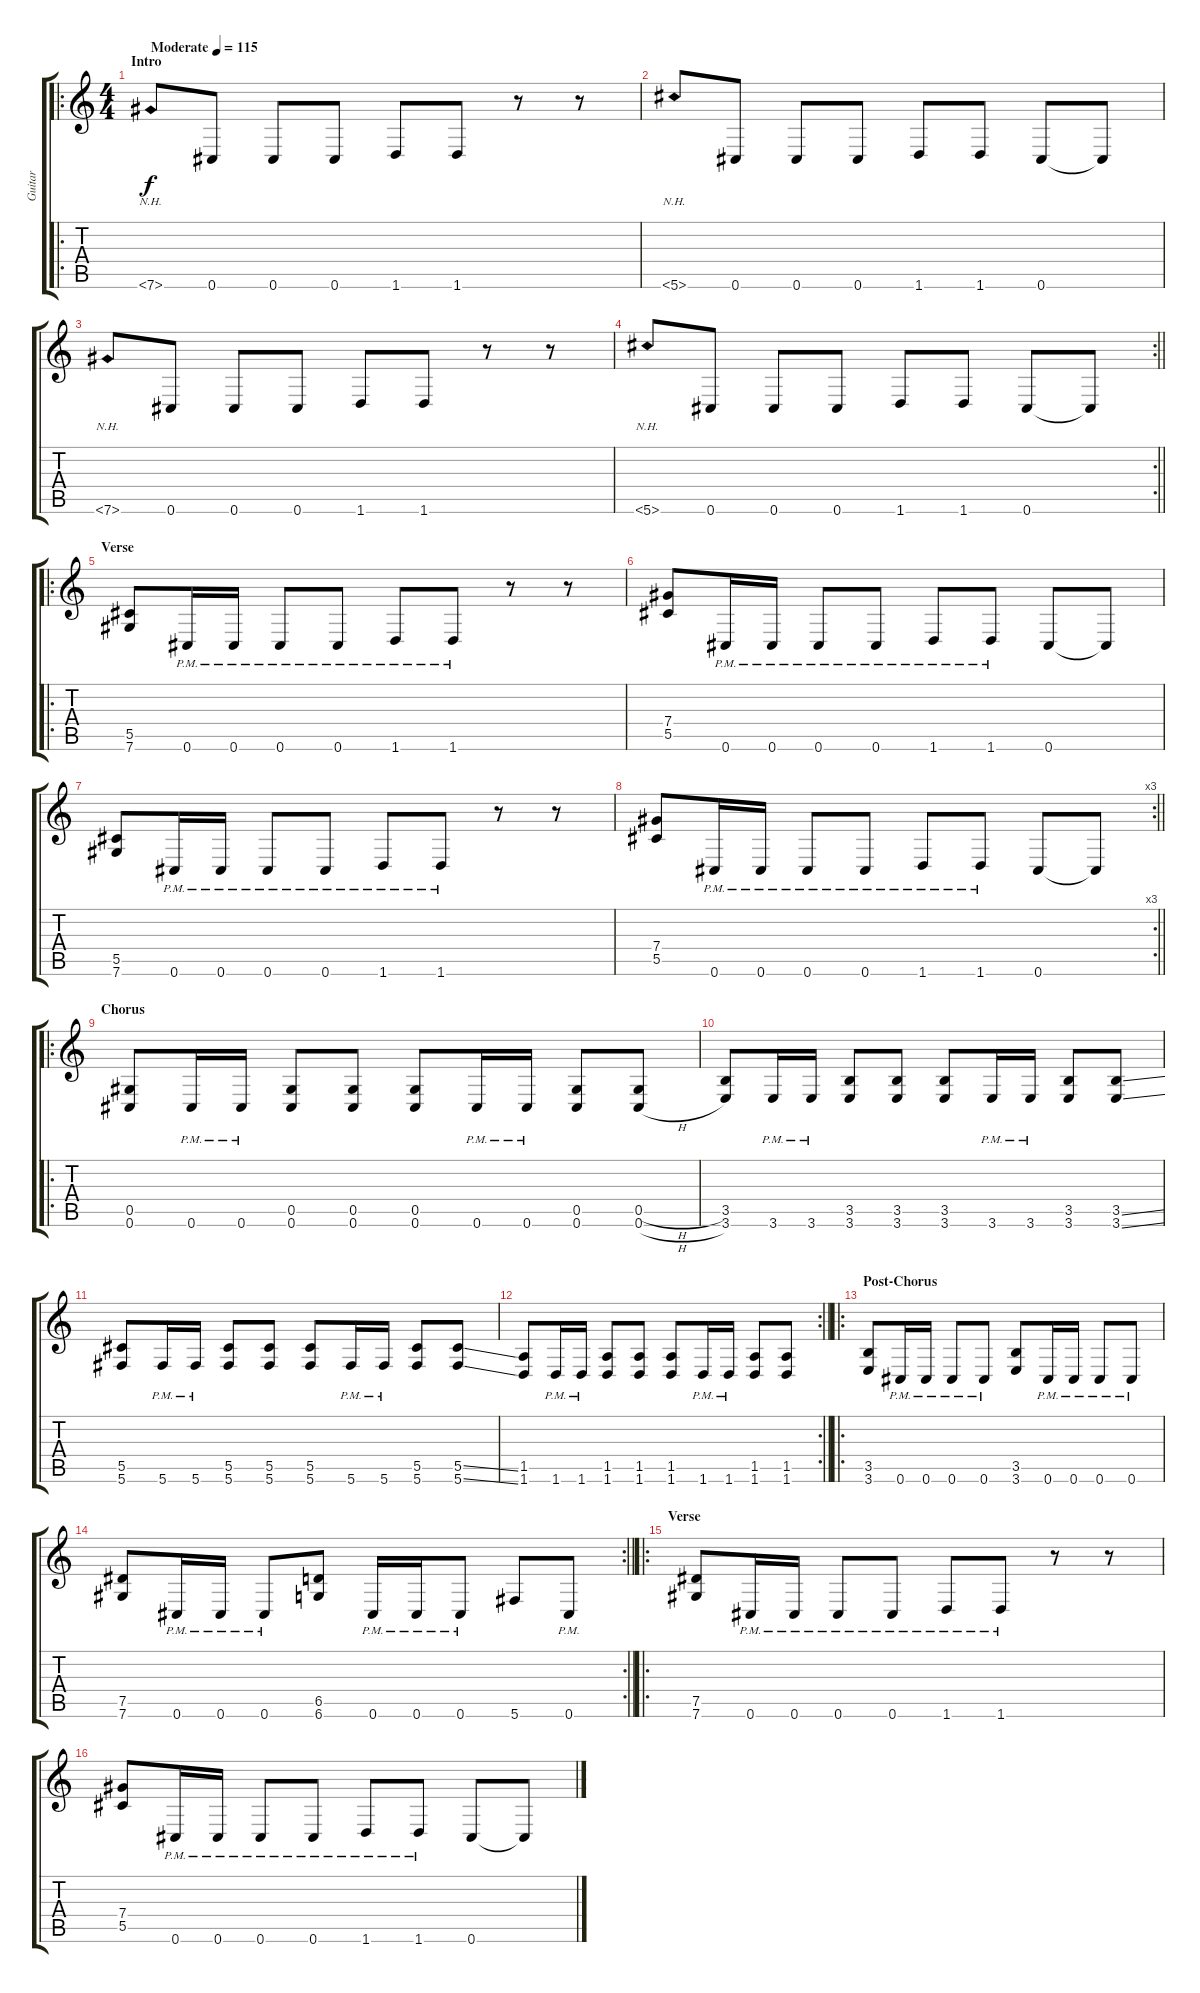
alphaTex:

\track ("Guitar" "Guitar") {instrument distortionguitar}
\staff {score tabs}
\tuning (Eb4 Bb3 Gb3 Db3 Ab2 Db2) {hide}
\ro
\ts (4 4)
\section ("" "Intro")
\tempo (115 "Moderate")
\clef g2
\ks c
7.6{nh}.8{dy f instrument distortionguitar} 0.6.8 0.6.8 0.6.8 1.6.8 1.6.8 r.8 r.8 |
5.6{nh}.8 0.6.8 0.6.8 0.6.8 1.6.8 1.6.8 0.6.8 0.6{t}.8 |
7.6{nh}.8 0.6.8 0.6.8 0.6.8 1.6.8 1.6.8 r.8 r.8 |
\rc 2
\barLineRight lightlight
5.6{nh}.8 0.6.8 0.6.8 0.6.8 1.6.8 1.6.8 0.6.8 0.6{t}.8 |
\ro
\section ("" "Verse")
(5.5 7.6).8 0.6{pm}.16 0.6{pm}.16 0.6{pm}.8 0.6{pm}.8 1.6{pm}.8 1.6{pm}.8 r.8 r.8 |
(7.4 5.5).8 0.6{pm}.16 0.6{pm}.16 0.6{pm}.8 0.6{pm}.8 1.6{pm}.8 1.6{pm}.8 0.6.8 0.6{t}.8 |
(5.5 7.6).8 0.6{pm}.16 0.6{pm}.16 0.6{pm}.8 0.6{pm}.8 1.6{pm}.8 1.6{pm}.8 r.8 r.8 |
\rc 3
\barLineRight lightlight
(7.4 5.5).8 0.6{pm}.16 0.6{pm}.16 0.6{pm}.8 0.6{pm}.8 1.6{pm}.8 1.6{pm}.8 0.6.8 0.6{t}.8 |
\ro
\section ("" "Chorus")
(0.5 0.6).8 0.6{pm}.16 0.6{pm}.16 (0.5 0.6).8 (0.5 0.6).8 (0.5 0.6).8 0.6{pm}.16 0.6{pm}.16 (0.5 0.6).8 (0.5{h} 0.6{h}).8 |
(3.5 3.6).8 3.6{pm}.16 3.6{pm}.16 (3.5 3.6).8 (3.5 3.6).8 (3.5 3.6).8 3.6{pm}.16 3.6{pm}.16 (3.5 3.6).8 (3.5{ss} 3.6{ss}).8 |
(5.5 5.6).8 5.6{pm}.16 5.6{pm}.16 (5.5 5.6).8 (5.5 5.6).8 (5.5 5.6).8 5.6{pm}.16 5.6{pm}.16 (5.5 5.6).8 (5.5{ss} 5.6{ss}).8 |
\rc 2
\barLineRight lightlight
(1.5 1.6).8 1.6{pm}.16 1.6{pm}.16 (1.5 1.6).8 (1.5 1.6).8 (1.5 1.6).8 1.6{pm}.16 1.6{pm}.16 (1.5 1.6).8 (1.5 1.6).8 |
\ro
\section ("" "Post-Chorus")
(3.5 3.6).8 0.6{pm}.16 0.6{pm}.16 0.6{pm}.8 0.6{pm}.8 (3.5 3.6).8 0.6{pm}.16 0.6{pm}.16 0.6{pm}.8 0.6{pm}.8 |
\rc 2
\barLineRight lightlight
(7.5 7.6).8 0.6{pm}.16 0.6{pm}.16 0.6{pm}.8 (6.5 6.6).8 0.6{pm}.16 0.6{pm}.16 0.6{pm}.8 5.6.8 0.6{pm}.8 |
\ro
\section ("" "Verse")
(7.5 7.6).8 0.6{pm}.16 0.6{pm}.16 0.6{pm}.8 0.6{pm}.8 1.6{pm}.8 1.6{pm}.8 r.8 r.8 |
(7.4 5.5).8 0.6{pm}.16 0.6{pm}.16 0.6{pm}.8 0.6{pm}.8 1.6{pm}.8 1.6{pm}.8 0.6.8 0.6{t}.8
